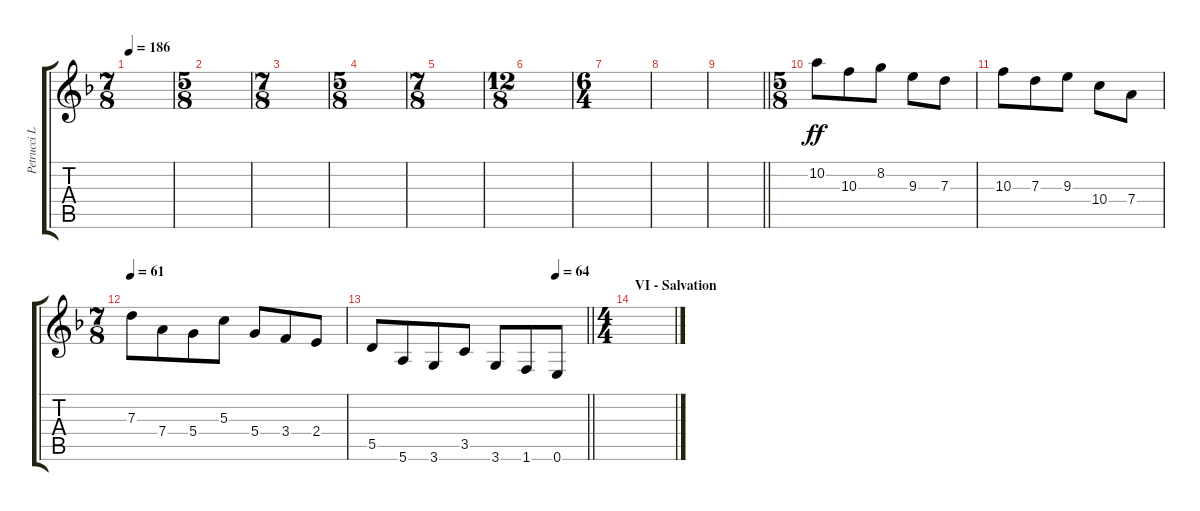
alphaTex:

\track ("Petrucci Lead" "Petrucci L") {instrument distortionguitar}
\staff {score tabs}
\tuning (E4 B3 G3 D3 A2 E2) {hide}
\ts (7 8)
\tempo 186
\clef g2
\ks f
|
\ts (5 8)
|
\ts (7 8)
|
\ts (5 8)
|
\ts (7 8)
|
\ts (12 8)
|
\ts (6 4)
|
|
\barLineRight lightlight
|
\ts (5 8)
10.2.8{dy ff} 10.3.8 8.2.8 9.3.8 7.3.8 |
10.3.8 7.3.8 9.3.8 10.4.8 7.4.8 |
\ts (7 8)
\tempo 61
7.3.8 7.4.8 5.4.8 5.3.8 5.4.8 3.4.8 2.4.8 |
\tempo (64 0.8571428571428571)
\barLineRight lightlight
5.5.8 5.6.8 3.6.8 3.5.8 3.6.8 1.6.8 0.6.8 |
\ts (4 4)
\section ("" "VI - Salvation")
